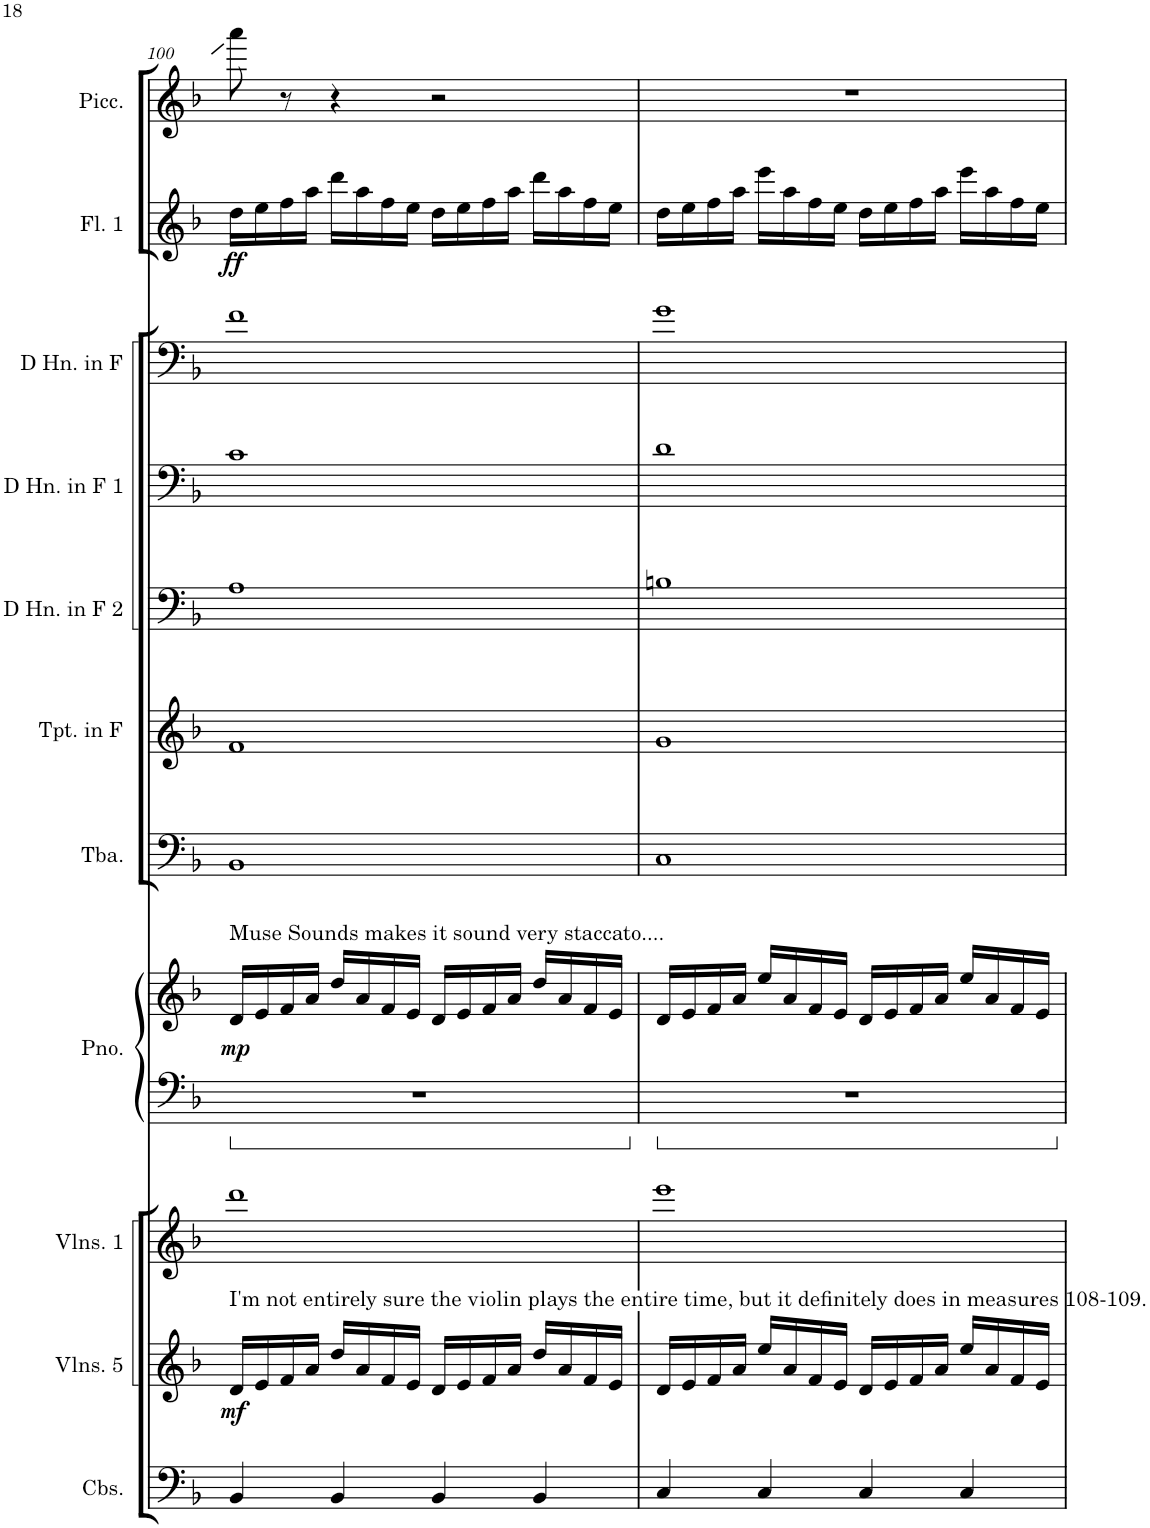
**kern	**kern	**dynam	**kern	**kern	**kern	**dynam	**kern	**kern	**kern	**kern	**kern	**kern	**dynam	**kern
*part11	*part10	*part10	*part9	*part8	*part8	*part8	*part7	*part6	*part5	*part4	*part3	*part2	*part2	*part1
*staff12	*staff11	*staff11	*staff10	*staff9	*staff8	*staff8/9	*staff7	*staff6	*staff5	*staff4	*staff3	*staff2	*staff2	*staff1
*I"Contrabasses	*I"Violins 5	*	*I"Violins 1	*I"Piano	*	*	*I"Tuba	*I"Trumpet in F	*I"Horn in F 2	*I"Horn in F 1	*I"Horn in F	*I"Flute 1	*	*I"Piccolo
*I'Cbs.	*I'Vlns. 5	*	*I'Vlns. 1	*I'Pno.	*	*	*I'Tba.	*I'Tpt. in F	*	*	*	*I'Fl. 1	*	*I'Picc.
!!LO:PB:g=z
*clefF4	*clefG2	*	*clefG2	*clefF5	*clefG2	*	*clefF4	*clefG2	*clefF4	*clefF4	*clefF4	*clefG2	*	*clefG2
*Trd7c12	*	*	*	*	*	*	*	*Trd-3c-5	*Trd4c7	*Trd4c7	*Trd4c7	*	*	*Trd-7c-12
*k[b-]	*k[b-]	*	*k[b-]	*k[b-]	*k[b-]	*	*k[b-]	*k[b-]	*k[b-]	*k[b-]	*k[b-]	*k[b-]	*	*k[b-]
*M4/4	*M4/4	*	*M4/4	*M4/4	*M4/4	*	*M4/4	*M4/4	*M4/4	*M4/4	*M4/4	*M4/4	*	*M4/4
=100	=100	=100	=100	=100	=100	=100	=100	=100	=100	=100	=100	=100	=100	=100
!	!	!	!	!	!LO:TX:a:t=Muse Sounds makes it sound very staccato....	!	!	!	!	!	!	!	!	!
!	!LO:TX:a:t=I'm not entirely sure the violin plays the entire time, but it definitely does in measures 108-109.	!	!	!	!	!	!	!	!	!	!	!	!	!
!	!	!LO:DY:b	!	!	!	!LO:DY:b	!	!	!	!	!	!	!LO:DY:b	!
4BB-/	16d/LL	mf	1ddd	1r	16d/LL	mp	1BB-	1f	1A	1c	1f	16dd\LL	ff	8aaa\
.	16e/	.	.	.	16e/	.	.	.	.	.	.	16ee\	.	.
.	16f/	.	.	.	16f/	.	.	.	.	.	.	16ff\	.	8r
.	16a/JJ	.	.	.	16a/JJ	.	.	.	.	.	.	16aa\JJ	.	.
4BB-/	16dd/LL	.	.	.	16dd/LL	.	.	.	.	.	.	16ddd\LL	.	4r
.	16a/	.	.	.	16a/	.	.	.	.	.	.	16aa\	.	.
.	16f/	.	.	.	16f/	.	.	.	.	.	.	16ff\	.	.
.	16e/JJ	.	.	.	16e/JJ	.	.	.	.	.	.	16ee\JJ	.	.
4BB-/	16d/LL	.	.	.	16d/LL	.	.	.	.	.	.	16dd\LL	.	2r
.	16e/	.	.	.	16e/	.	.	.	.	.	.	16ee\	.	.
.	16f/	.	.	.	16f/	.	.	.	.	.	.	16ff\	.	.
.	16a/JJ	.	.	.	16a/JJ	.	.	.	.	.	.	16aa\JJ	.	.
4BB-/	16dd/LL	.	.	.	16dd/LL	.	.	.	.	.	.	16ddd\LL	.	.
.	16a/	.	.	.	16a/	.	.	.	.	.	.	16aa\	.	.
.	16f/	.	.	.	16f/	.	.	.	.	.	.	16ff\	.	.
.	16e/JJ	.	.	.	16e/JJ	.	.	.	.	.	.	16ee\JJ	.	.
=101	=101	=101	=101	=101	=101	=101	=101	=101	=101	=101	=101	=101	=101	=101
4C/	16d/LL	.	1eee	1r	16d/LL	.	1C	1g	1Bn	1d	1g	16dd\LL	.	1r
.	16e/	.	.	.	16e/	.	.	.	.	.	.	16ee\	.	.
.	16f/	.	.	.	16f/	.	.	.	.	.	.	16ff\	.	.
.	16a/JJ	.	.	.	16a/JJ	.	.	.	.	.	.	16aa\JJ	.	.
4C/	16ee/LL	.	.	.	16ee/LL	.	.	.	.	.	.	16eee\LL	.	.
.	16a/	.	.	.	16a/	.	.	.	.	.	.	16aa\	.	.
.	16f/	.	.	.	16f/	.	.	.	.	.	.	16ff\	.	.
.	16e/JJ	.	.	.	16e/JJ	.	.	.	.	.	.	16ee\JJ	.	.
4C/	16d/LL	.	.	.	16d/LL	.	.	.	.	.	.	16dd\LL	.	.
.	16e/	.	.	.	16e/	.	.	.	.	.	.	16ee\	.	.
.	16f/	.	.	.	16f/	.	.	.	.	.	.	16ff\	.	.
.	16a/JJ	.	.	.	16a/JJ	.	.	.	.	.	.	16aa\JJ	.	.
4C/	16ee/LL	.	.	.	16ee/LL	.	.	.	.	.	.	16eee\LL	.	.
.	16a/	.	.	.	16a/	.	.	.	.	.	.	16aa\	.	.
.	16f/	.	.	.	16f/	.	.	.	.	.	.	16ff\	.	.
.	16e/JJ	.	.	.	16e/JJ	.	.	.	.	.	.	16ee\JJ	.	.
=	=	=	=	=	=	=	=	=	=	=	=	=	=	=
*-	*-	*-	*-	*-	*-	*-	*-	*-	*-	*-	*-	*-	*-	*-
